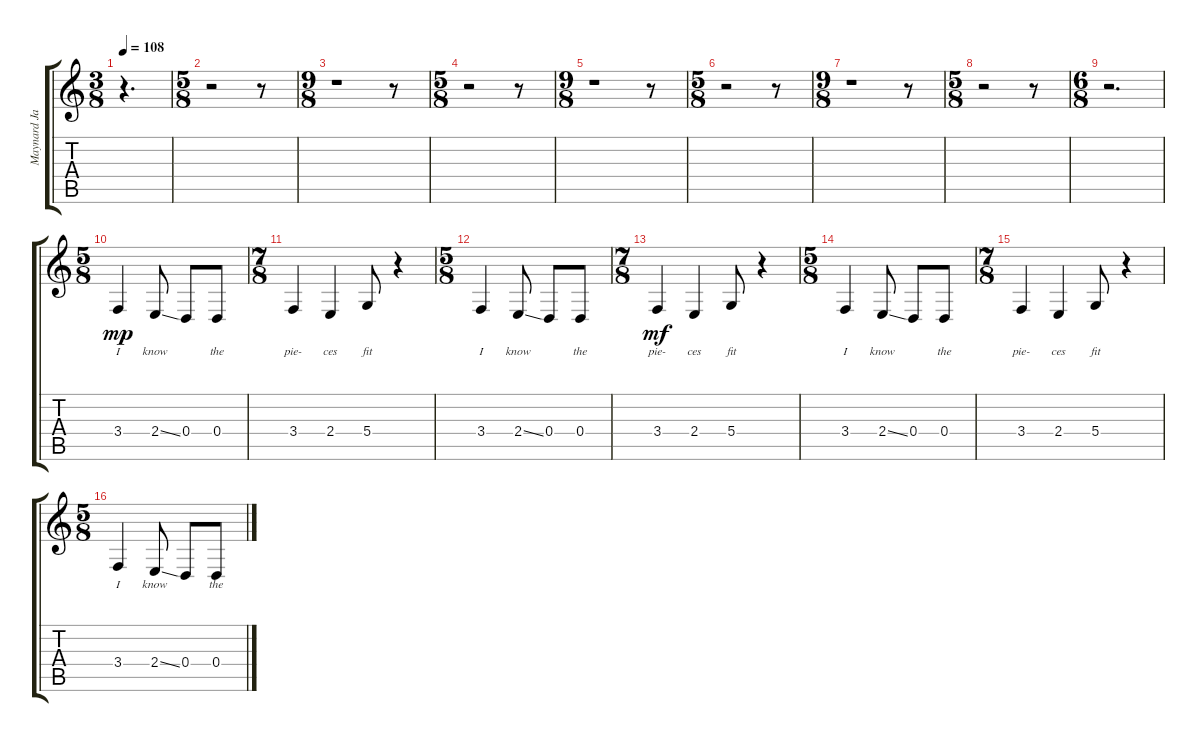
\track ("Maynard James Keenan (Vocals)" "Maynard Ja") {instrument bassoon}
\staff {score tabs}
\tuning (E4 B3 G3 D3 A2 E2) {hide}
\ts (3 8)
\tempo 108
\clef g2
\ks c
r.4{d dy f} |
\ts (5 8)
r.2 r.8 |
\ts (9 8)
r.1 r.8 |
\ts (5 8)
r.2 r.8 |
\ts (9 8)
r.1 r.8 |
\ts (5 8)
r.2 r.8 |
\ts (9 8)
r.1 r.8 |
\ts (5 8)
r.2 r.8 |
\ts (6 8)
r.2{d} |
\ts (5 8)
3.4.4{lyrics (0 "I") lyrics (1 "") lyrics (2 "") lyrics (3 "") lyrics (4 "") dy mp} 2.4{ss}.8{lyrics (0 "know") lyrics (1 "") lyrics (2 "") lyrics (3 "") lyrics (4 "")} 0.4.8{lyrics (0 "") lyrics (1 "") lyrics (2 "") lyrics (3 "") lyrics (4 "")} 0.4.8{lyrics (0 "the") lyrics (1 "") lyrics (2 "") lyrics (3 "") lyrics (4 "")} |
\ts (7 8)
3.4.4{lyrics (0 "pie-") lyrics (1 "") lyrics (2 "") lyrics (3 "") lyrics (4 "")} 2.4.4{lyrics (0 "ces") lyrics (1 "") lyrics (2 "") lyrics (3 "") lyrics (4 "")} 5.4.8{lyrics (0 "fit") lyrics (1 "") lyrics (2 "") lyrics (3 "") lyrics (4 "")} r.4 |
\ts (5 8)
3.4.4{lyrics (0 "I") lyrics (1 "") lyrics (2 "") lyrics (3 "") lyrics (4 "")} 2.4{ss}.8{lyrics (0 "know") lyrics (1 "") lyrics (2 "") lyrics (3 "") lyrics (4 "")} 0.4.8{lyrics (0 "") lyrics (1 "") lyrics (2 "") lyrics (3 "") lyrics (4 "")} 0.4.8{lyrics (0 "the") lyrics (1 "") lyrics (2 "") lyrics (3 "") lyrics (4 "")} |
\ts (7 8)
3.4.4{lyrics (0 "pie-") lyrics (1 "") lyrics (2 "") lyrics (3 "") lyrics (4 "") dy mf} 2.4.4{lyrics (0 "ces") lyrics (1 "") lyrics (2 "") lyrics (3 "") lyrics (4 "")} 5.4.8{lyrics (0 "fit") lyrics (1 "") lyrics (2 "") lyrics (3 "") lyrics (4 "")} r.4 |
\ts (5 8)
3.4.4{lyrics (0 "I") lyrics (1 "") lyrics (2 "") lyrics (3 "") lyrics (4 "")} 2.4{ss}.8{lyrics (0 "know") lyrics (1 "") lyrics (2 "") lyrics (3 "") lyrics (4 "")} 0.4.8{lyrics (0 "") lyrics (1 "") lyrics (2 "") lyrics (3 "") lyrics (4 "")} 0.4.8{lyrics (0 "the") lyrics (1 "") lyrics (2 "") lyrics (3 "") lyrics (4 "")} |
\ts (7 8)
3.4.4{lyrics (0 "pie-") lyrics (1 "") lyrics (2 "") lyrics (3 "") lyrics (4 "")} 2.4.4{lyrics (0 "ces") lyrics (1 "") lyrics (2 "") lyrics (3 "") lyrics (4 "")} 5.4.8{lyrics (0 "fit") lyrics (1 "") lyrics (2 "") lyrics (3 "") lyrics (4 "")} r.4 |
\ts (5 8)
3.4.4{lyrics (0 "I") lyrics (1 "") lyrics (2 "") lyrics (3 "") lyrics (4 "")} 2.4{ss}.8{lyrics (0 "know") lyrics (1 "") lyrics (2 "") lyrics (3 "") lyrics (4 "")} 0.4.8{lyrics (0 "") lyrics (1 "") lyrics (2 "") lyrics (3 "") lyrics (4 "")} 0.4.8{lyrics (0 "the") lyrics (1 "") lyrics (2 "") lyrics (3 "") lyrics (4 "")}
